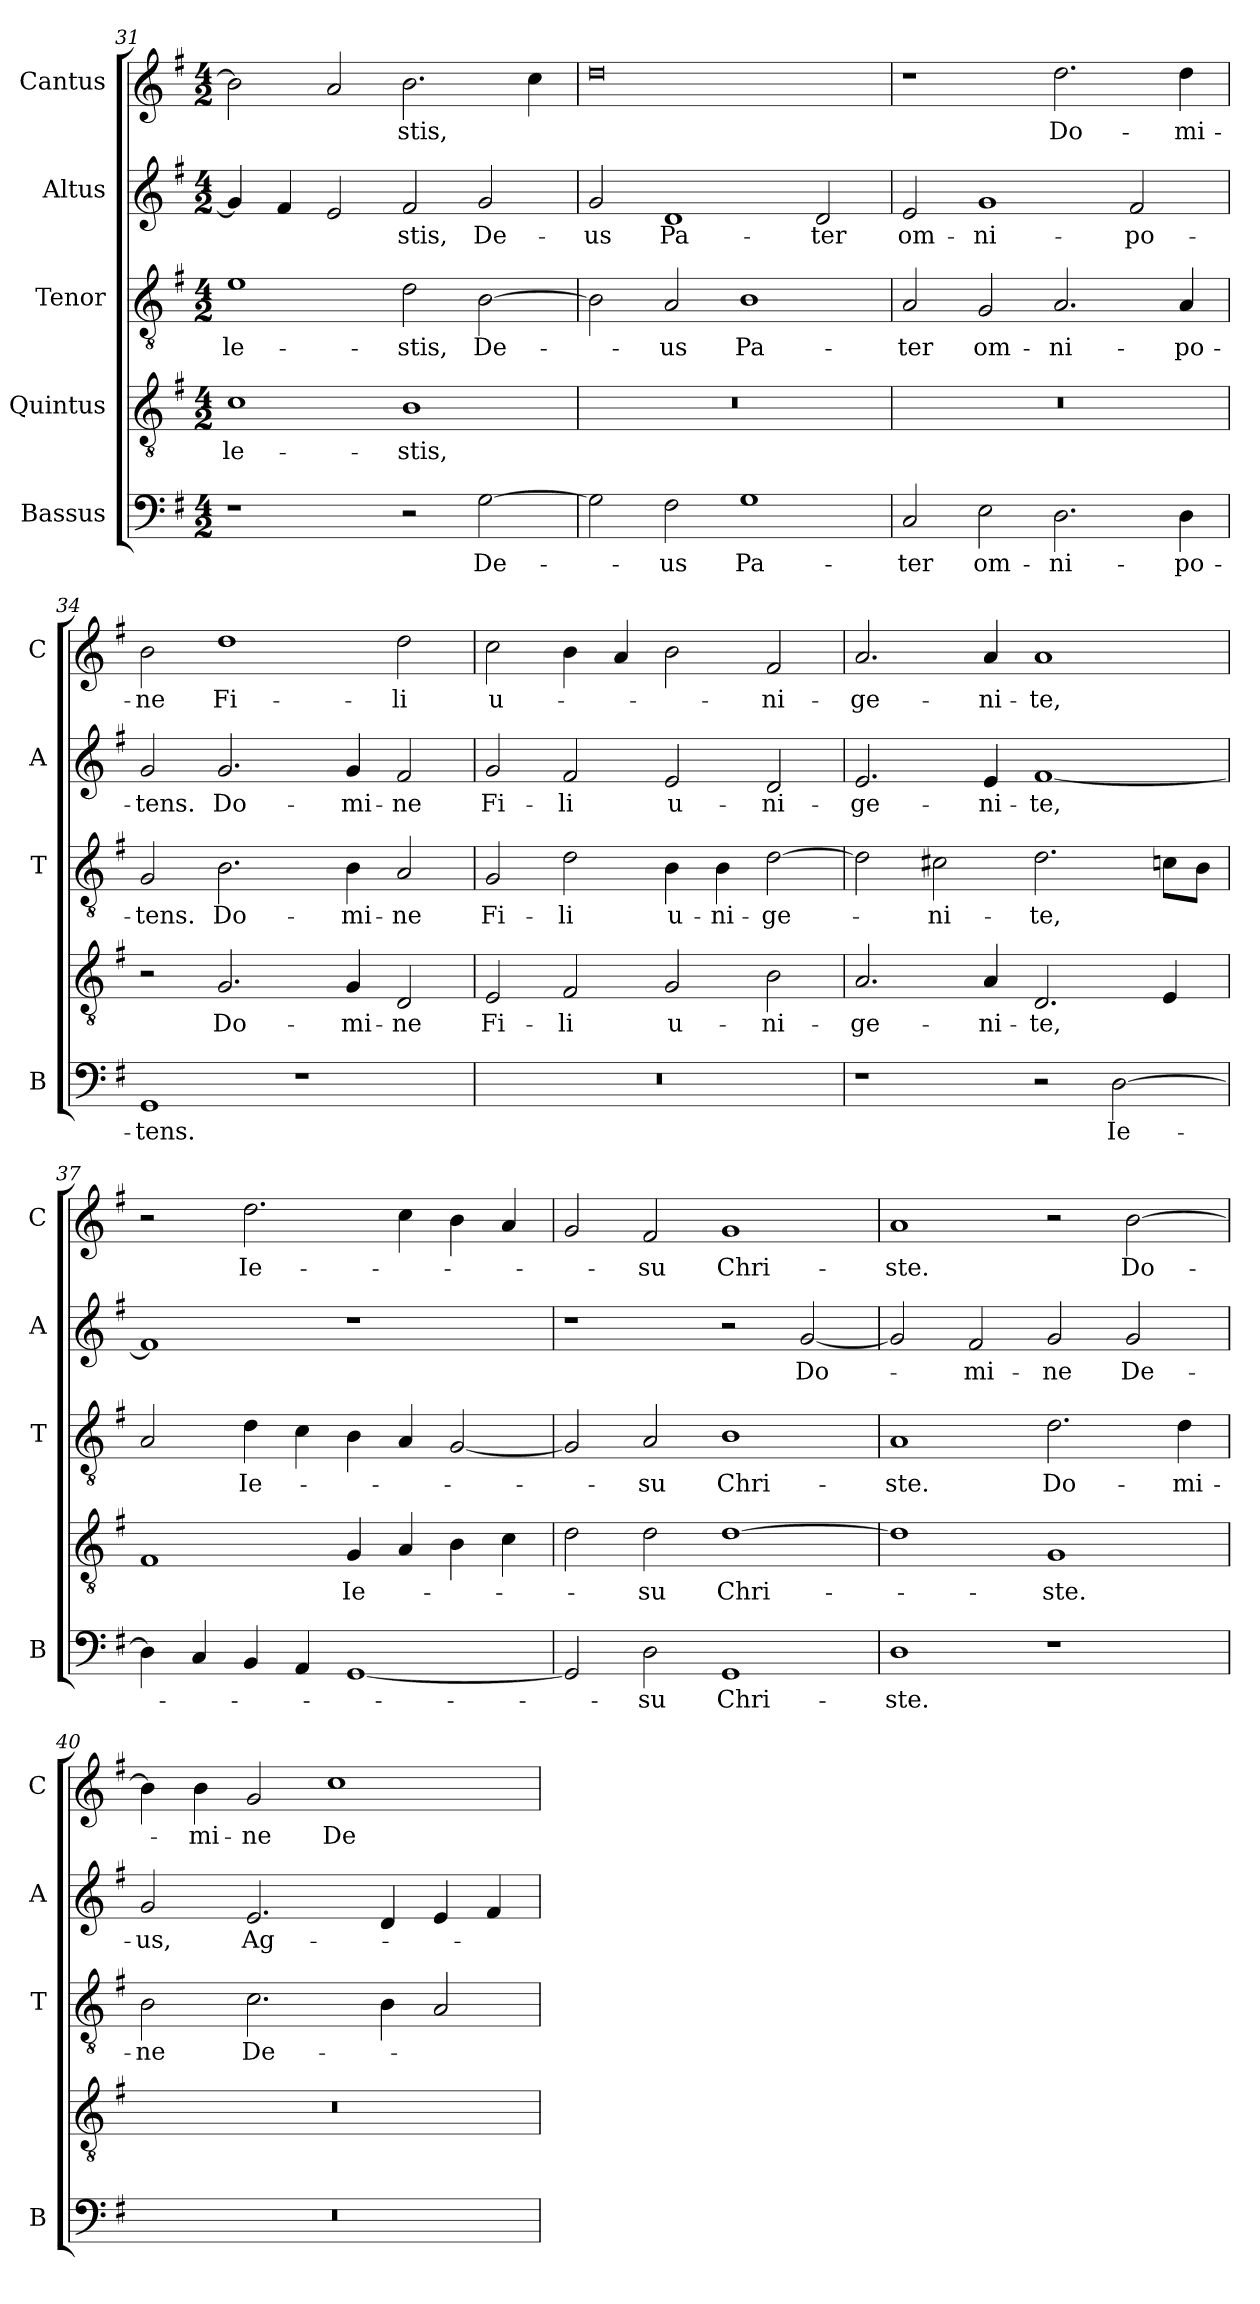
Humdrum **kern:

**kern	**text	**kern	**text	**kern	**text	**kern	**text	**kern	**text
*part5	*part5	*part4	*part4	*part3	*part3	*part2	*part2	*part1	*part1
*staff5	*staff5	*staff4	*staff4	*staff3	*staff3	*staff2	*staff2	*staff1	*staff1
*I"Bassus	*	*I"Quintus	*	*I"Tenor	*	*I"Altus	*	*I"Cantus	*
*I'B	*	*	*	*I'T	*	*I'A	*	*I'C	*
!!LO:LB:g=z
*clefF4	*	*clefGv2	*	*clefGv2	*	*clefG2	*	*clefG2	*
*k[f#]	*	*k[f#]	*	*k[f#]	*	*k[f#]	*	*k[f#]	*
*G:	*	*G:	*	*G:	*	*G:	*	*G:	*
*M4/2	*	*M4/2	*	*M4/2	*	*M4/2	*	*M4/2	*
=31	=31	=31	=31	=31	=31	=31	=31	=31	=31
!	!	!	!LO:LY:b	!	!LO:LY:b	!	!	!	!
1r	.	1c	-le-	1e	-le-	4g/]	.	2b\]	.
.	.	.	.	.	.	4f#/	.	.	.
.	.	.	.	.	.	2e/	.	2a/	.
!	!	!	!LO:LY:b	!	!LO:LY:b	!	!LO:LY:b	!	!LO:LY:b
2r	.	1B	-stis,	2d\	-stis,	2f#/	-stis,	2.b\	-stis,
!	!LO:LY:b	!	!	!	!LO:LY:b	!	!LO:LY:b	!	!
[2G\	De-	.	.	[2B\	De-	2g/	De-	.	.
.	.	.	.	.	.	.	.	4cc\	.
=32	=32	=32	=32	=32	=32	=32	=32	=32	=32
!	!	!	!	!	!	!	!LO:LY:b	!	!
2G\]	.	0r	.	2B\]	.	2g/	-us	0dd	.
!	!LO:LY:b	!	!	!	!LO:LY:b	!	!LO:LY:b	!	!
2F#\	-us	.	.	2A/	-us	1d	Pa-	.	.
!	!LO:LY:b	!	!	!	!LO:LY:b	!	!	!	!
1G	Pa-	.	.	1B	Pa-	.	.	.	.
!	!	!	!	!	!	!	!LO:LY:b	!	!
.	.	.	.	.	.	2d/	-ter	.	.
=33	=33	=33	=33	=33	=33	=33	=33	=33	=33
!	!LO:LY:b	!	!	!	!LO:LY:b	!	!LO:LY:b	!	!
2C/	-ter	0r	.	2A/	-ter	2e/	om-	1r	.
!	!LO:LY:b	!	!	!	!LO:LY:b	!	!LO:LY:b	!	!
2E\	om-	.	.	2G/	om-	1g	-ni-	.	.
!	!LO:LY:b	!	!	!	!LO:LY:b	!	!	!	!LO:LY:b
2.D\	-ni-	.	.	2.A/	-ni-	.	.	2.dd\	Do-
!	!	!	!	!	!	!	!LO:LY:b	!	!
.	.	.	.	.	.	2f#/	-po-	.	.
!	!LO:LY:b	!	!	!	!LO:LY:b	!	!	!	!LO:LY:b
4D\	-po-	.	.	4A/	-po-	.	.	4dd\	-mi-
=34	=34	=34	=34	=34	=34	=34	=34	=34	=34
!	!LO:LY:b	!	!	!	!LO:LY:b	!	!LO:LY:b	!	!LO:LY:b
1GG	-tens.	2r	.	2G/	-tens.	2g/	-tens.	2b\	-ne
!	!	!	!LO:LY:b	!	!LO:LY:b	!	!LO:LY:b	!	!LO:LY:b
.	.	2.G/	Do-	2.B\	Do-	2.g/	Do-	1dd	Fi-
1r	.	.	.	.	.	.	.	.	.
!	!	!	!LO:LY:b	!	!LO:LY:b	!	!LO:LY:b	!	!
.	.	4G/	-mi-	4B\	-mi-	4g/	-mi-	.	.
!	!	!	!LO:LY:b	!	!LO:LY:b	!	!LO:LY:b	!	!LO:LY:b
.	.	2D/	-ne	2A/	-ne	2f#/	-ne	2dd\	-li
=35	=35	=35	=35	=35	=35	=35	=35	=35	=35
!	!	!	!LO:LY:b	!	!LO:LY:b	!	!LO:LY:b	!	!LO:LY:b
0r	.	2E/	Fi-	2G/	Fi-	2g/	Fi-	2cc\	u-
!	!	!	!LO:LY:b	!	!LO:LY:b	!	!LO:LY:b	!	!
.	.	2F#/	-li	2d\	-li	2f#/	-li	4b\	.
.	.	.	.	.	.	.	.	4a/	.
!	!	!	!LO:LY:b	!	!LO:LY:b	!	!LO:LY:b	!	!
.	.	2G/	u-	4B\	u-	2e/	u-	2b\	.
!	!	!	!	!	!LO:LY:b	!	!	!	!
.	.	.	.	4B\	-ni-	.	.	.	.
!	!	!	!LO:LY:b	!	!LO:LY:b	!	!LO:LY:b	!	!LO:LY:b
.	.	2B\	-ni-	[2d\	-ge-	2d/	-ni-	2f#/	-ni-
!!LO:LB:g=z
=36	=36	=36	=36	=36	=36	=36	=36	=36	=36
!	!	!	!LO:LY:b	!	!	!	!LO:LY:b	!	!LO:LY:b
1r	.	2.A/	-ge-	2d\]	.	2.e/	-ge-	2.a/	-ge-
!	!	!	!	!	!LO:LY:b	!	!	!	!
.	.	.	.	2c#X\	-ni-	.	.	.	.
!	!	!	!LO:LY:b	!	!	!	!LO:LY:b	!	!LO:LY:b
.	.	4A/	-ni-	.	.	4e/	-ni-	4a/	-ni-
!	!	!	!LO:LY:b	!	!LO:LY:b	!	!LO:LY:b	!	!LO:LY:b
2r	.	2.D/	-te,	2.d\	-te,	[1f#	-te,	1a	-te,
!	!LO:LY:b	!	!	!	!	!	!	!	!
[2D\	Ie-	.	.	.	.	.	.	.	.
.	.	4E/	.	8cn\L	.	.	.	.	.
.	.	.	.	8B\J	.	.	.	.	.
=37	=37	=37	=37	=37	=37	=37	=37	=37	=37
4D\]	.	1F#	.	2A/	.	1f#]	.	2r	.
4C/	.	.	.	.	.	.	.	.	.
!	!	!	!	!	!LO:LY:b	!	!	!	!LO:LY:b
4BB/	.	.	.	4d\	Ie-	.	.	2.dd\	Ie-
4AA/	.	.	.	4c\	.	.	.	.	.
!	!	!	!LO:LY:b	!	!	!	!	!	!
[1GG	.	4G/	Ie-	4B\	.	1r	.	.	.
.	.	4A/	.	4A/	.	.	.	4cc\	.
.	.	4B\	.	[2G/	.	.	.	4b\	.
.	.	4c\	.	.	.	.	.	4a/	.
=38	=38	=38	=38	=38	=38	=38	=38	=38	=38
2GG/]	.	2d\	.	2G/]	.	1r	.	2g/	.
!	!LO:LY:b	!	!LO:LY:b	!	!LO:LY:b	!	!	!	!LO:LY:b
2D\	-su	2d\	-su	2A/	-su	.	.	2f#/	-su
!	!LO:LY:b	!	!LO:LY:b	!	!LO:LY:b	!	!	!	!LO:LY:b
1GG	Chri-	[1d	Chri-	1B	Chri-	2r	.	1g	Chri-
!	!	!	!	!	!	!	!LO:LY:b	!	!
.	.	.	.	.	.	[2g/	Do-	.	.
=39	=39	=39	=39	=39	=39	=39	=39	=39	=39
!	!LO:LY:b	!	!	!	!LO:LY:b	!	!	!	!LO:LY:b
1D	-ste.	1d]	.	1A	-ste.	2g/]	.	1a	-ste.
!	!	!	!	!	!	!	!LO:LY:b	!	!
.	.	.	.	.	.	2f#/	-mi-	.	.
!	!	!	!LO:LY:b	!	!LO:LY:b	!	!LO:LY:b	!	!
1r	.	1G	-ste.	2.d\	Do-	2g/	-ne	2r	.
!	!	!	!	!	!	!	!LO:LY:b	!	!LO:LY:b
.	.	.	.	.	.	2g/	De-	[2b\	Do-
!	!	!	!	!	!LO:LY:b	!	!	!	!
.	.	.	.	4d\	-mi-	.	.	.	.
!!LO:PB:g=z
=40	=40	=40	=40	=40	=40	=40	=40	=40	=40
!	!	!	!	!	!LO:LY:b	!	!LO:LY:b	!	!
0r	.	0r	.	2B\	-ne	2g/	-us,	4b\]	.
!	!	!	!	!	!	!	!	!	!LO:LY:b
.	.	.	.	.	.	.	.	4b\	-mi-
!	!	!	!	!	!LO:LY:b	!	!LO:LY:b	!	!LO:LY:b
.	.	.	.	2.c\	De-	2.e/	Ag-	2g/	-ne
!	!	!	!	!	!	!	!	!	!LO:LY:b
.	.	.	.	.	.	.	.	1cc	De-
.	.	.	.	4B\	.	4d/	.	.	.
.	.	.	.	2A/	.	4e/	.	.	.
.	.	.	.	.	.	4f#/	.	.	.
=	=	=	=	=	=	=	=	=	=
*-	*-	*-	*-	*-	*-	*-	*-	*-	*-
